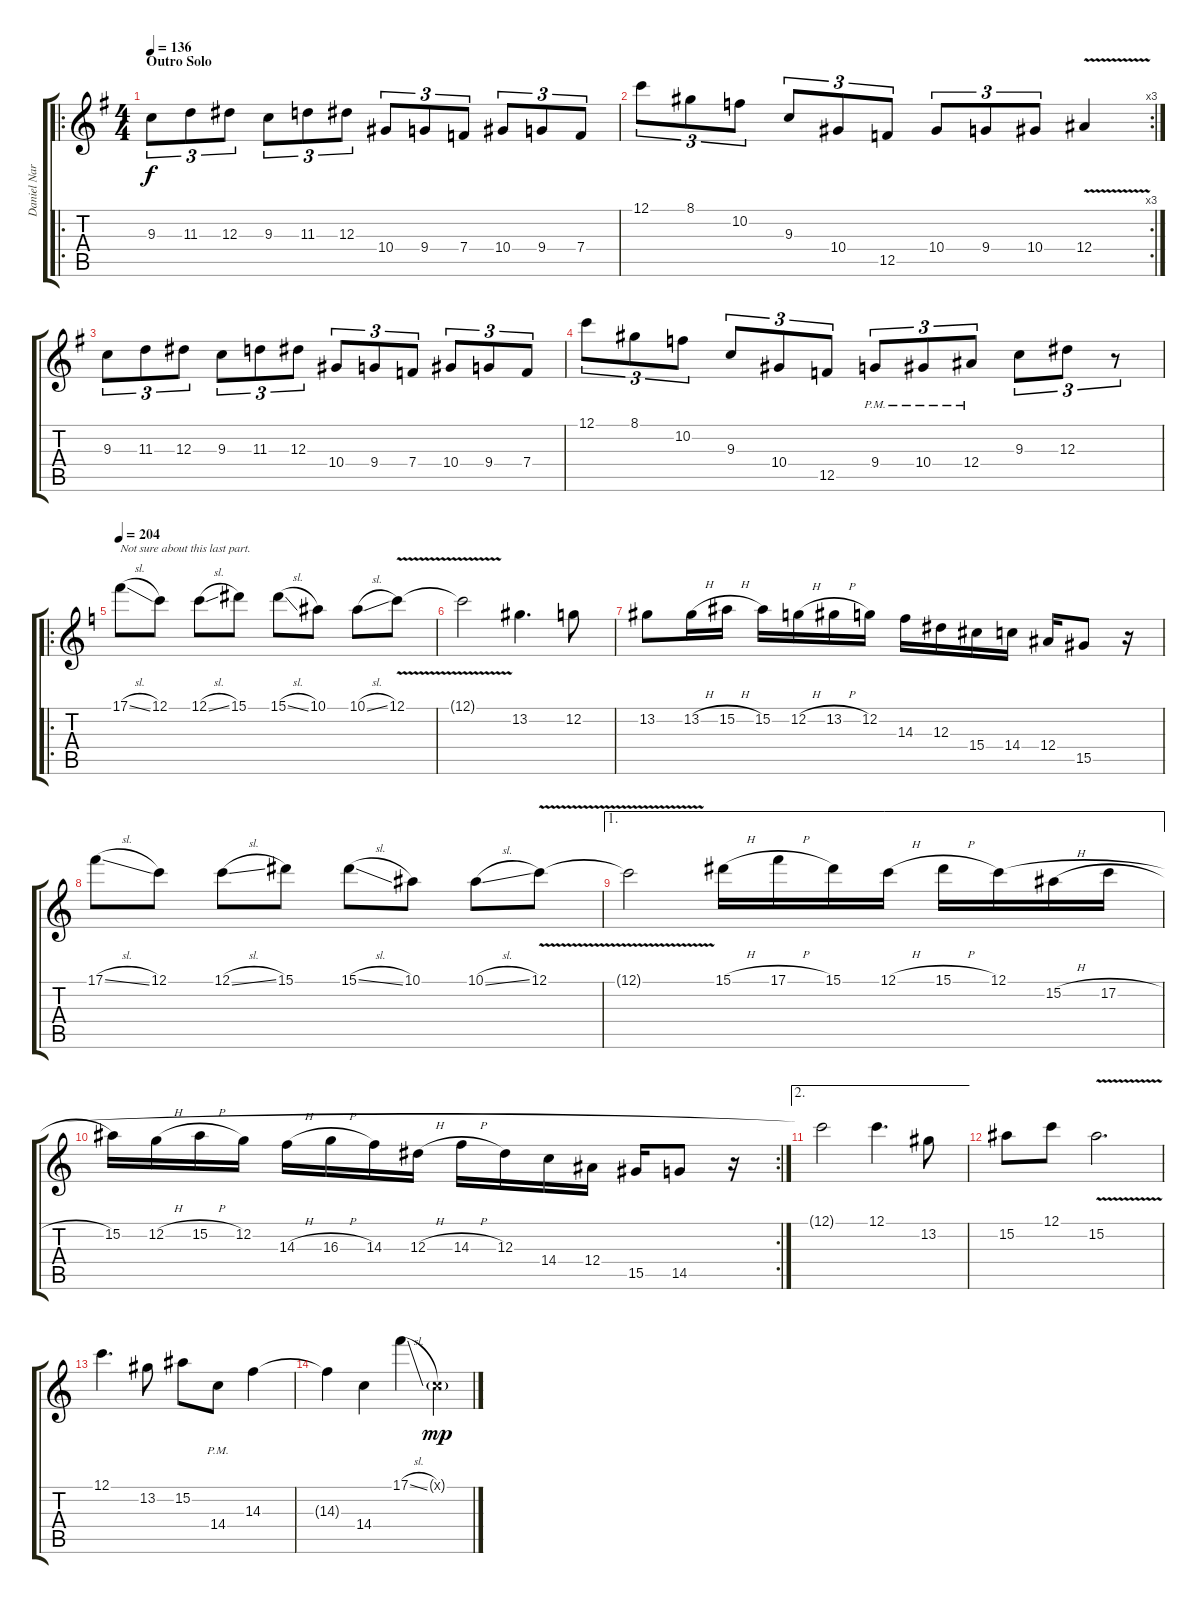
\track ("Daniel Nargang" "Daniel Nar") {instrument electricguitarjazz}
\staff {score tabs}
\tuning (C4 G3 Eb3 Bb2 F2 C2) {hide}
\ro
\ts (4 4)
\section ("" "Outro Solo")
\tempo 136
\clef g2
\ks g
9.3.8{tu (3 2) dy f} 11.3.8{tu (3 2)} 12.3.8{tu (3 2)} 9.3.8{tu (3 2)} 11.3.8{tu (3 2)} 12.3.8{tu (3 2)} 10.4.8{tu (3 2)} 9.4.8{tu (3 2)} 7.4.8{tu (3 2)} 10.4.8{tu (3 2)} 9.4.8{tu (3 2)} 7.4.8{tu (3 2)} |
\rc 3
12.1.8{tu (3 2)} 8.1.8{tu (3 2)} 10.2.8{tu (3 2)} 9.3.8{tu (3 2)} 10.4.8{tu (3 2)} 12.5.8{tu (3 2)} 10.4.8{tu (3 2)} 9.4.8{tu (3 2)} 10.4.8{tu (3 2)} 12.4{v}.4 |
9.3.8{tu (3 2)} 11.3.8{tu (3 2)} 12.3.8{tu (3 2)} 9.3.8{tu (3 2)} 11.3.8{tu (3 2)} 12.3.8{tu (3 2)} 10.4.8{tu (3 2)} 9.4.8{tu (3 2)} 7.4.8{tu (3 2)} 10.4.8{tu (3 2)} 9.4.8{tu (3 2)} 7.4.8{tu (3 2)} |
12.1.8{tu (3 2)} 8.1.8{tu (3 2)} 10.2.8{tu (3 2)} 9.3.8{tu (3 2)} 10.4.8{tu (3 2)} 12.5.8{tu (3 2)} 9.4{pm}.8{tu (3 2)} 10.4{pm}.8{tu (3 2)} 12.4{pm}.8{tu (3 2)} 9.3.8{tu (3 2)} 12.3.8{tu (3 2)} r.8{tu (3 2)} |
\ro
\tempo 204
\ks c
17.1{sl}.8{txt "Not sure about this last part."} 12.1.8 12.1{sl}.8 15.1.8 15.1{sl}.8 10.1.8 10.1{sl}.8 12.1{v}.8 |
12.1{t}.2 13.2.4{d} 12.2.8 |
13.2.8 13.2{h}.16 15.2{h}.16 15.2.16 12.2{h}.16 13.2{h}.16 12.2.16 14.3.16 12.3.16 15.4.16 14.4.16 12.4.16 15.5.8 r.16 |
17.1{sl}.8 12.1.8 12.1{sl}.8 15.1.8 15.1{sl}.8 10.1.8 10.1{sl}.8 12.1{v}.8 |
\ae 1
12.1{t}.2 15.1{h}.16 17.1{h}.16 15.1.16 12.1{h}.16 15.1{h}.16 12.1.16 15.2{h}.16 17.2{h}.16 |
\rc 2
15.2.16 12.2{h}.16 15.2{h}.16 12.2.16 14.3{h}.16 16.3{h}.16 14.3.16 12.3{h}.16 14.3{h}.16 12.3.16 14.4.16 12.4.16 15.5.16 14.5.8 r.16 |
\ae 2
12.1{t}.2 12.1.4{d} 13.2.8 |
15.2.8 12.1.8 15.2{v}.2{d} |
12.1.4{d} 13.2.8 15.2.8 14.4{pm}.8 14.3.4 |
14.3{t}.4 14.4.4 17.1{sl}.4 0.1{g x}.4{dy mp}
